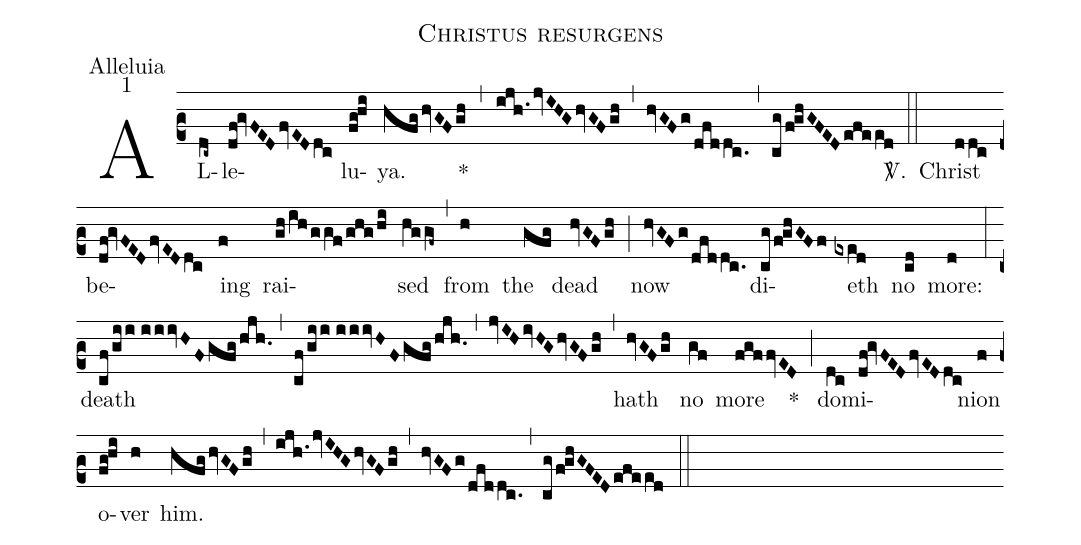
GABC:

name:Christus resurgens;
office-part:Alleluia;
mode:1;
%%
(c2) AL(dc~)le(df!gvFED/fvEDdc)lu(fg!hi)ya.(hfg/hvGF/gh) *(,) (ijh.1/jvIHG/hvGF/gh) (,) (hvGFg/dfddc.) (,) (cg/f!ghGFED/efeed) <sp>V/</sp>.(::) Christ(ddc) be(df!gvFED/fvEDdc)ing(f) rai(gh/ih/ggf/ghg/hi)sed(hggf~) (,) from(h) the(gfg) dead(hvGF/gh) (;) now(hvGFg/dfddc.) di(cg/f!ghGFf)eth(exed) no(cd) more:(d) (:) death(cf/gii//iiivHF/gfg/hjh.0) (,) (cf/gii//iiivHF/gfg/hjh.0) (,) (jvIH/ivHG/hvGFgh) (,) hath(hvGFgh) no(gf) more(fgffvED) *(;) do(dc)mi(df!gvFED/fvEDdc)nion(f) o(fg!hi)ver(h) him.(hfg/hvGF/gh) (,) (ijh.1/jvIHG/hvGFgh) (,) (hvGFg/dfddc.) (,) (cg/f!ghGFED/efeed) (::)
